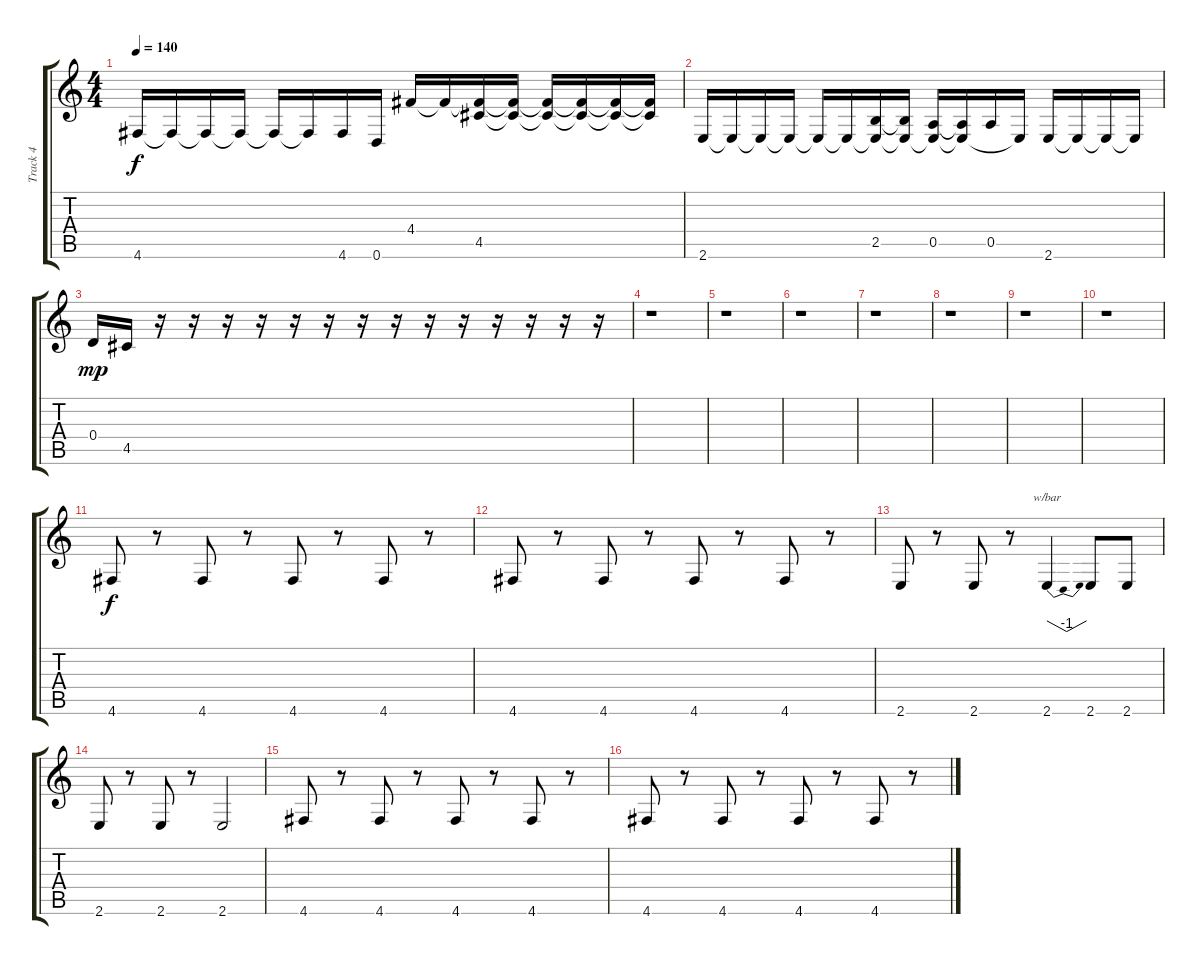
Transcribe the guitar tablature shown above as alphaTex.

\track ("Track 4" "Track 4") {instrument distortionguitar}
\staff {score tabs}
\tuning (E4 B3 G3 D3 A2 D2) {hide}
\ts (4 4)
\tempo 140
\clef g2
\ks c
4.6.16{dy f} 4.6{t}.16 4.6{t}.16 4.6{t}.16 4.6{t}.16 4.6{t}.16 4.6.16 0.6.16 4.4.16 4.4{t}.16 (4.4{t} 4.5).16 (4.4{t} 4.5{t}).16 (4.4{t} 4.5{t}).16 (4.4{t} 4.5{t}).16 (4.4{t} 4.5{t}).16 (4.4{t} 4.5{t}).16 |
2.6.16 2.6{t}.16 2.6{t}.16 2.6{t}.16 2.6{t}.16 2.6{t}.16 (2.5 2.6{t}).16 (2.5{t} 2.6{t}).16 (0.5 2.6{t}).16 (0.5{t} 2.6{t}).16 0.5.16 2.6{t}.16 2.6.16 2.6{t}.16 2.6{t}.16 2.6{t}.16 |
0.4.16{dy mp} 4.5.16 r.16 r.16 r.16 r.16 r.16 r.16 r.16 r.16 r.16 r.16 r.16 r.16 r.16 r.16 |
r.1 |
r.1 |
r.1 |
r.1 |
r.1 |
r.1 |
r.1 |
4.6.8{dy f} r.8 4.6.8 r.8 4.6.8 r.8 4.6.8 r.8 |
4.6.8 r.8 4.6.8 r.8 4.6.8 r.8 4.6.8 r.8 |
2.6.8 r.8 2.6.8 r.8 2.6.4{tbe (dip default 0 0 30 -4 60 0)} 2.6.8 2.6.8 |
2.6.8 r.8 2.6.8 r.8 2.6.2 |
4.6.8 r.8 4.6.8 r.8 4.6.8 r.8 4.6.8 r.8 |
4.6.8 r.8 4.6.8 r.8 4.6.8 r.8 4.6.8 r.8
